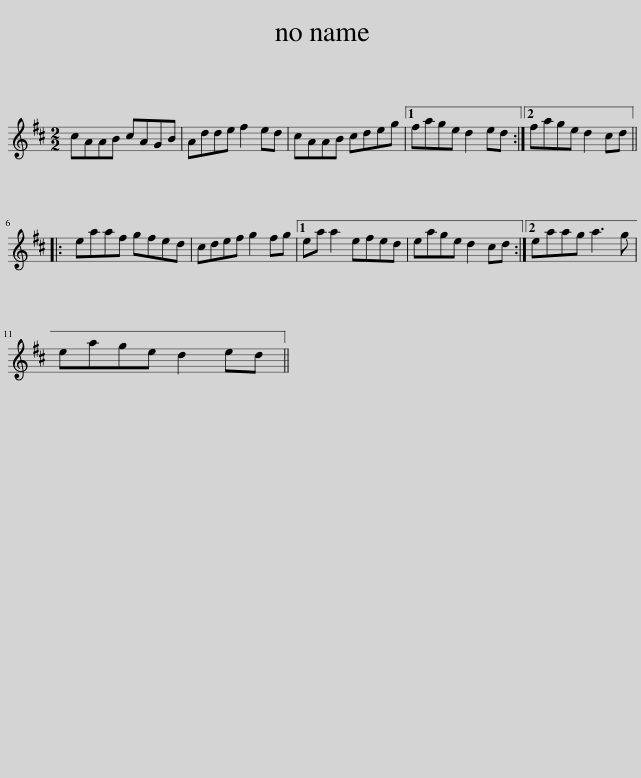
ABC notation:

X:1
L:1/8
M:2/2
I:linebreak $
K:D
V:1 treble
V:1
 cAAB cAGB | Adde f2 ed | cAAB cdeg |1 fage d2 ed :|2 fage d2 cd |:$ %5
 eaaf gfed | cdef g2 fg |1 ea a2 efed | eage d2 cd :|2 eaag a3 g |$ %10
 eage d2 ed || %11
